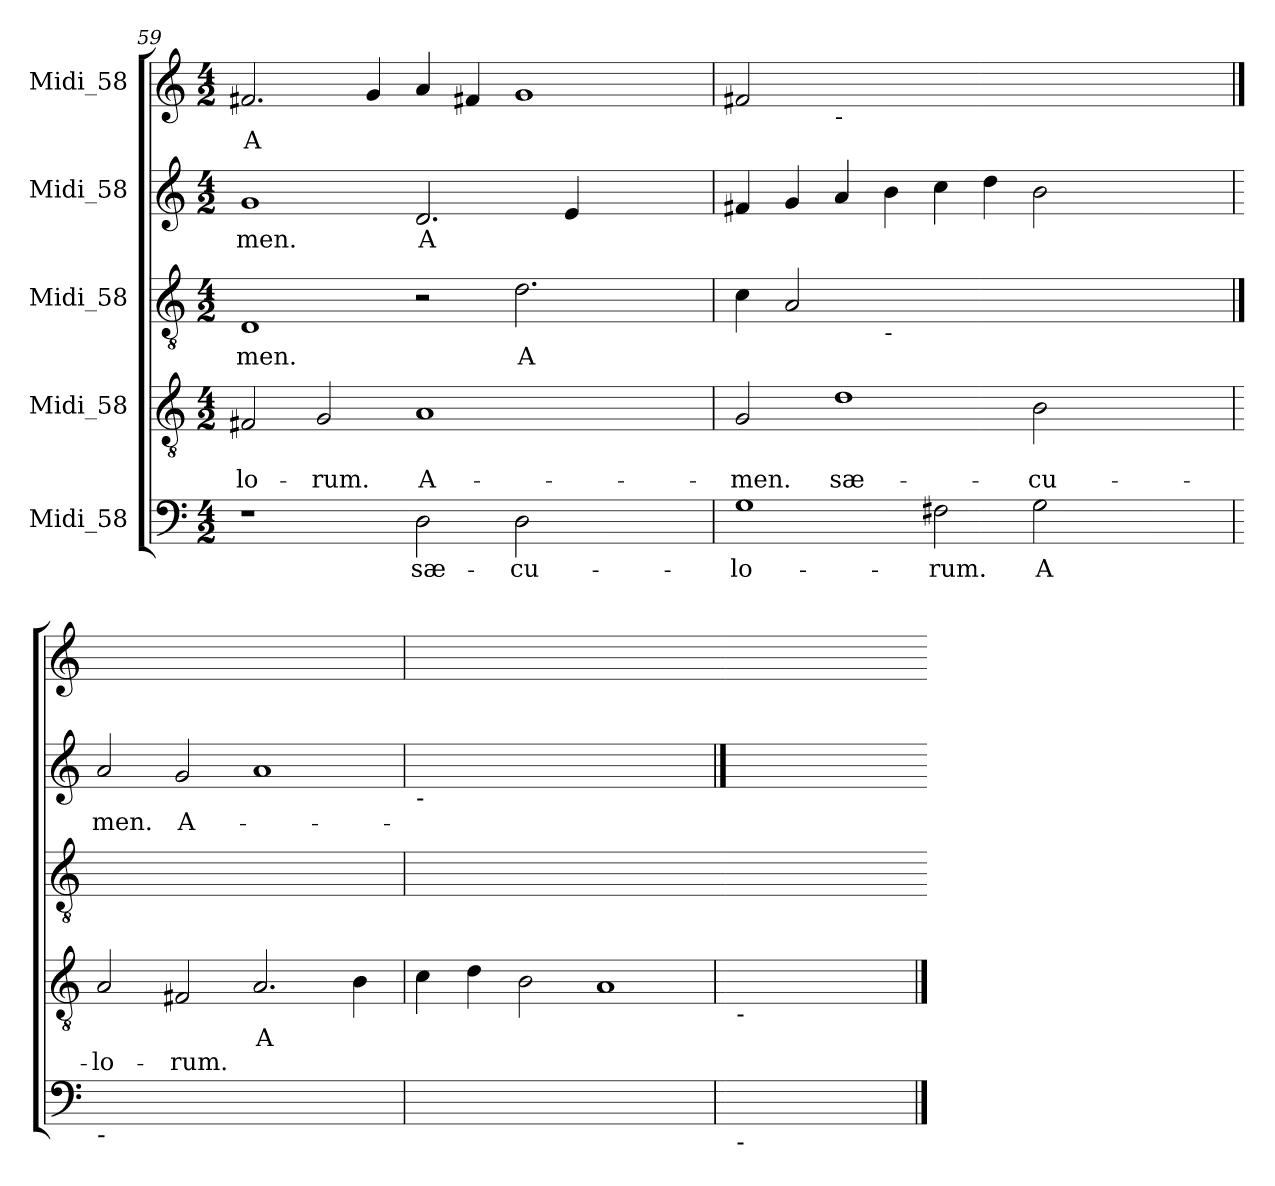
**kern	**text	**kern	**text	**text	**kern	**text	**kern	**text	**kern	**text
*part5	*part5	*part4	*part4	*part4	*part3	*part3	*part2	*part2	*part1	*part1
*staff5	*staff5	*staff4	*staff4	*staff4	*staff3	*staff3	*staff2	*staff2	*staff1	*staff1
*I"Midi_58	*	*I"Midi_58	*	*	*I"Midi_58	*	*I"Midi_58	*	*I"Midi_58	*
*clefF4	*	*clefGv2	*	*	*clefGv2	*	*clefG2	*	*clefG2	*
*k[]	*	*k[]	*	*	*k[]	*	*k[]	*	*k[]	*
*C:	*	*C:	*	*	*C:	*	*C:	*	*C:	*
*M4/2	*	*M4/2	*	*	*M4/2	*	*M4/2	*	*M4/2	*
=59	=59	=59	=59	=59	=59	=59	=59	=59	=59	=59
!	!	!	!	!LO:LY:b	!	!LO:LY:b	!	!LO:LY:b	!	!LO:LY:b
1r	.	2F#X	.	-lo-	1D	-men.	1g	-men.	2.f#X	A
!	!	!	!	!LO:LY:b	!	!	!	!	!	!
.	.	2G	.	-rum.	.	.	.	.	.	.
.	.	.	.	.	.	.	.	.	4g	.
!	!LO:LY:b	!	!	!LO:LY:b	!	!	!	!LO:LY:b	!	!
2D	sæ-	1A	.	A-	2r	.	2.d	A	4a	.
.	.	.	.	.	.	.	.	.	4f#X	.
!	!LO:LY:b	!	!	!	!	!LO:LY:b	!	!	!	!
2D	-cu-	.	.	.	2.d	A	.	.	1g	.
.	.	.	.	.	.	.	4e	.	.	.
2ryy	.	2ryy	.	.	.	.	2ryy	.	.	.
.	.	.	.	.	4ryy	.	.	.	.	.
=60	=60	=60	=60	=60	=60	=60	=60	=60	=60	=60
!	!LO:LY:b	!	!	!LO:LY:b	!	!	!	!	!	!
1G	-lo-	2G	.	-men.	4c	.	4f#X	.	2f#X	.
.	.	.	.	.	2A	.	4g	.	.	.
!	!	!	!	!	!	!	!	!	!LO:TX:b:t=-	!
!	!	!	!	!LO:LY:b	!	!	!	!	!	!LO:LY:b
.	.	1d	.	sæ-	.	.	4a	.	0gyy	men.
!	!	!	!	!	!LO:TX:b:t=-	!	!	!	!	!
!	!	!	!	!	!	!LO:LY:b	!	!	!	!
.	.	.	.	.	0dyy	men.	4b	.	.	.
!	!LO:LY:b	!	!	!	!	!	!	!	!	!
2F#X	-rum.	.	.	.	.	.	4cc	.	.	.
.	.	.	.	.	.	.	4dd	.	.	.
!	!LO:LY:b	!	!	!LO:LY:b	!	!	!	!	!	!
2G	A	2B	.	-cu-	.	.	2b	.	.	.
2.ryy	.	2.ryy	.	.	.	.	2.ryy	.	.	.
.	.	.	.	.	.	.	.	.	4ryy	.
=	==	=	==	==	==	==	=	==	==	==
!LO:TX:b:t=-	!	!	!	!	!	!	!	!	!	!
!	!	!	!	!LO:LY:b	!	!	!	!LO:LY:b	!	!
[1Dyy	.	2A	.	-lo-	0ryy	.	2a	men.	0ryy	.
!	!	!	!	!LO:LY:b	!	!	!	!LO:LY:b	!	!
.	.	2F#X	.	-rum.	.	.	2g	A-	.	.
!	!	!	!LO:LY:b	!	!	!	!	!	!	!
1Dyy_	.	2.A	A	.	.	.	1a	.	.	.
.	.	4B	.	.	.	.	.	.	.	.
=	=	=	=	=	=	=	=	=	=	=
!	!	!	!	!	!	!	!LO:TX:b:t=-	!	!	!
!	!	!	!	!	!	!	!	!LO:LY:b	!	!
1Dyy_	.	4c	.	.	0ryy	.	0byy	-men.	0ryy	.
.	.	4d	.	.	.	.	.	.	.	.
.	.	2B	.	.	.	.	.	.	.	.
1Dyy]	.	1A	.	.	.	.	.	.	.	.
=	=	=	=	=	=	=	==	=	=	=
!	!	!LO:TX:b:t=-	!	!	!	!	!	!	!	!
!LO:TX:b:t=-	!	!	!	!	!	!	!	!	!	!
!	!LO:LY:b	!	!LO:LY:b	!	!	!	!	!	!	!
0GGyy	men.	0Gyy	men.	.	0ryy	.	0ryy	.	0ryy	.
==	=	==	=	=	=	=	=	=	=	=
*-	*-	*-	*-	*-	*-	*-	*-	*-	*-	*-
